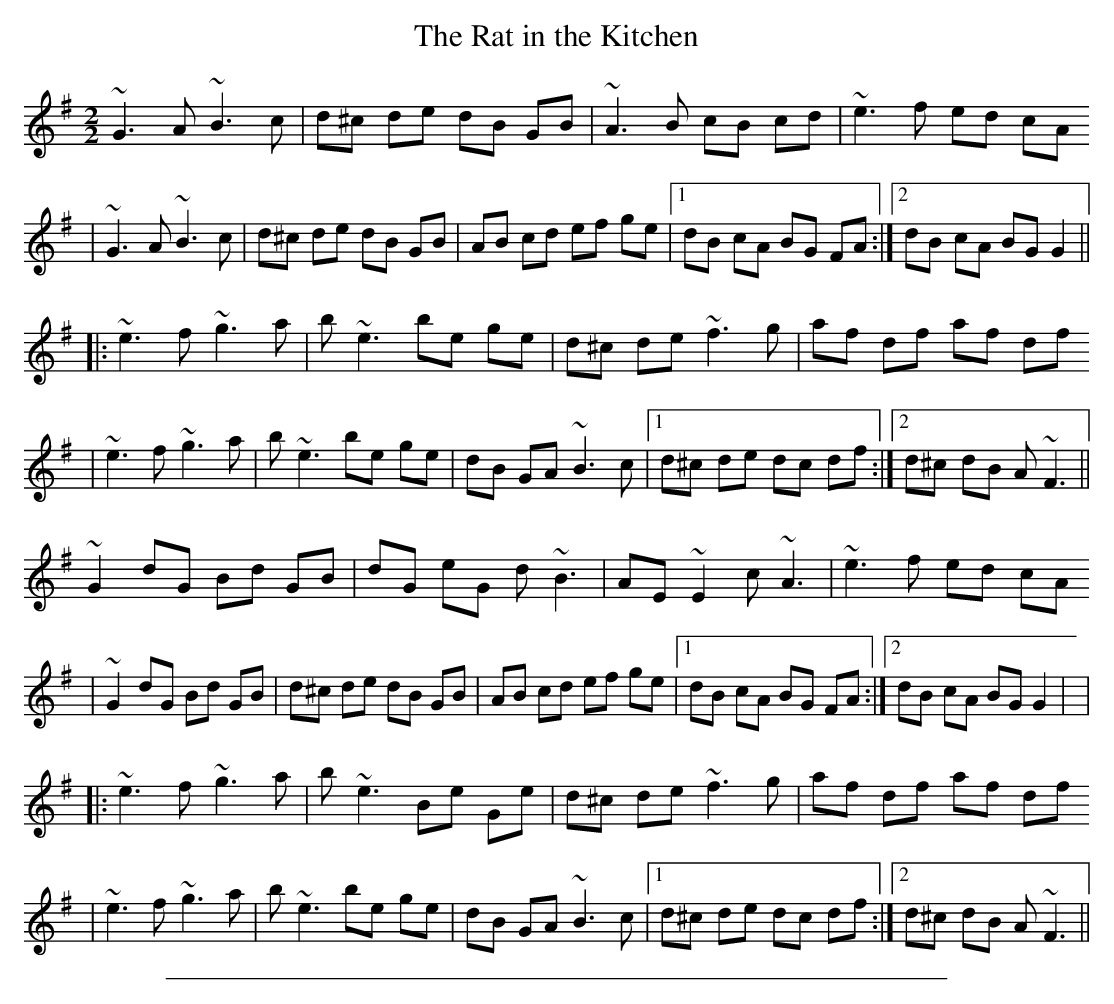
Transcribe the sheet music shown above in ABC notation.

X:1
T: Rat in the Kitchen, The
M:2/2
L:1/8
K:G
~G3 A ~B3 c |d^c de dB GB |~A3 B cB cd |~e3 f ed cA
|~G3 A ~B3 c |d^c de dB GB |AB cd ef ge |1 dB cA BG FA :|2 dB cA BG G2 ||
|:~e3 f ~g3 a |b ~e3 be ge |d^c de ~f3 g |af df af df
|~e3 f ~g3 a |b ~e3 be ge |dB GA ~B3 c |1d^c de dc df :|2 d^c dB A ~F3 ||
 ~G2 dG Bd GB |dG eG d~B3 |AE ~E2 c~A3 |~e3 f ed cA
|~G2 dG Bd GB |d^c de dB GB |AB cd ef ge |1 dB cA BG FA :|2 dB cA BG G2 | |
|:~e3 f ~g3 a |b ~e3 Be Ge |d^c de ~f3 g |af df af df
|~e3 f ~g3 a |b ~e3 be ge |dB GA ~B3 c |1d^c de dc df :|2 d^c dB A ~F3 ||
